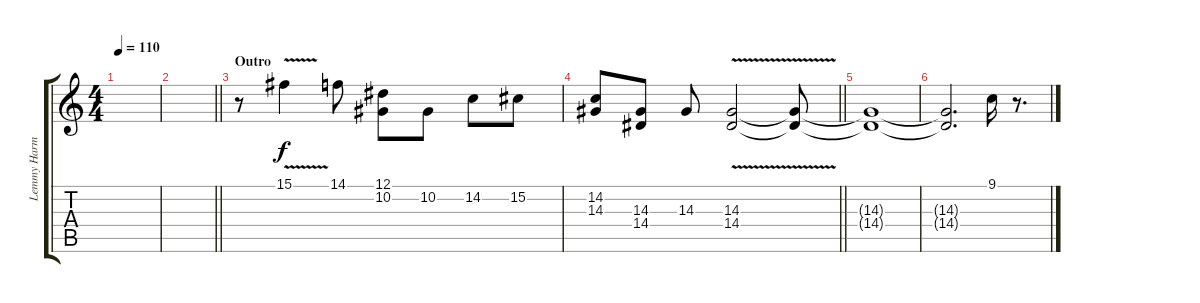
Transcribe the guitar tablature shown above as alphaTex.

\track ("Lemmy Harmonica" "Lemmy Harm") {instrument harmonica}
\staff {score tabs}
\tuning (Eb4 Bb3 Gb3 Db3 Ab2 Eb2) {hide}
\ts (4 4)
\tempo 110
\clef g2
\ks c
|
\barLineRight lightlight
|
\section ("" "Outro")
r.8 15.1{v}.4 14.1.8 (12.1 10.2).8 10.2.8 14.2.8 15.2.8 |
\barLineRight lightlight
(14.2 14.3).8 (14.3 14.4).8 14.3.8 (14.3 14.4{v}).2 (14.3{t} 14.4{t}).8 |
(14.3{t} 14.4{t}).1 |
(14.3{t} 14.4{t}).2{d} 9.1.16 r.8{d}
